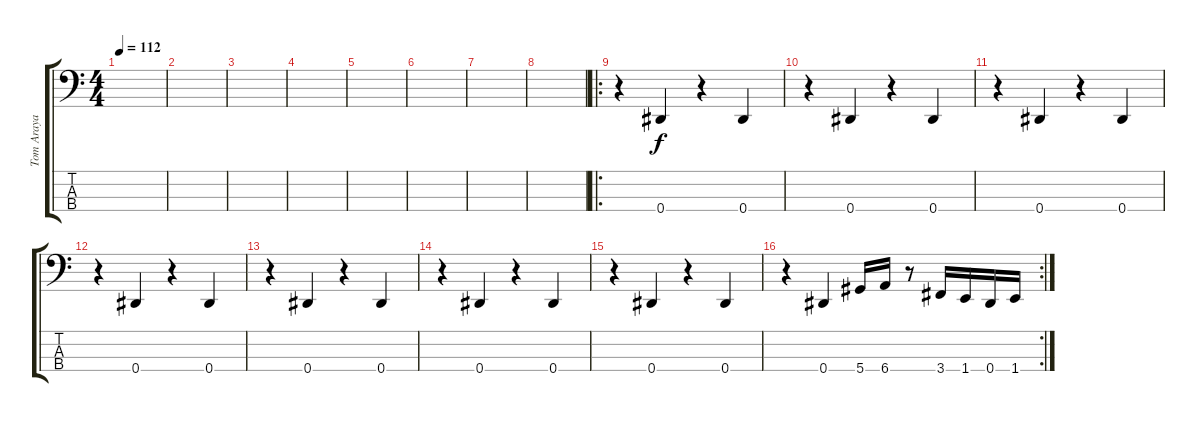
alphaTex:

\track ("Tom Araya" "Tom Araya") {instrument electricbasspick}
\staff {score tabs}
\tuning (Gb2 Db2 Ab1 Eb1) {hide}
\ts (4 4)
\tempo 112
\clef f4
\ks c
|
|
|
|
|
|
|
|
\ro
r.4 0.4.4 r.4 0.4.4 |
r.4 0.4.4 r.4 0.4.4 |
r.4 0.4.4 r.4 0.4.4 |
r.4 0.4.4 r.4 0.4.4 |
r.4 0.4.4 r.4 0.4.4 |
r.4 0.4.4 r.4 0.4.4 |
r.4 0.4.4 r.4 0.4.4 |
\rc 2
r.4 0.4.4 5.4.16 6.4.16 r.8 3.4.16 1.4.16 0.4.16 1.4.16
